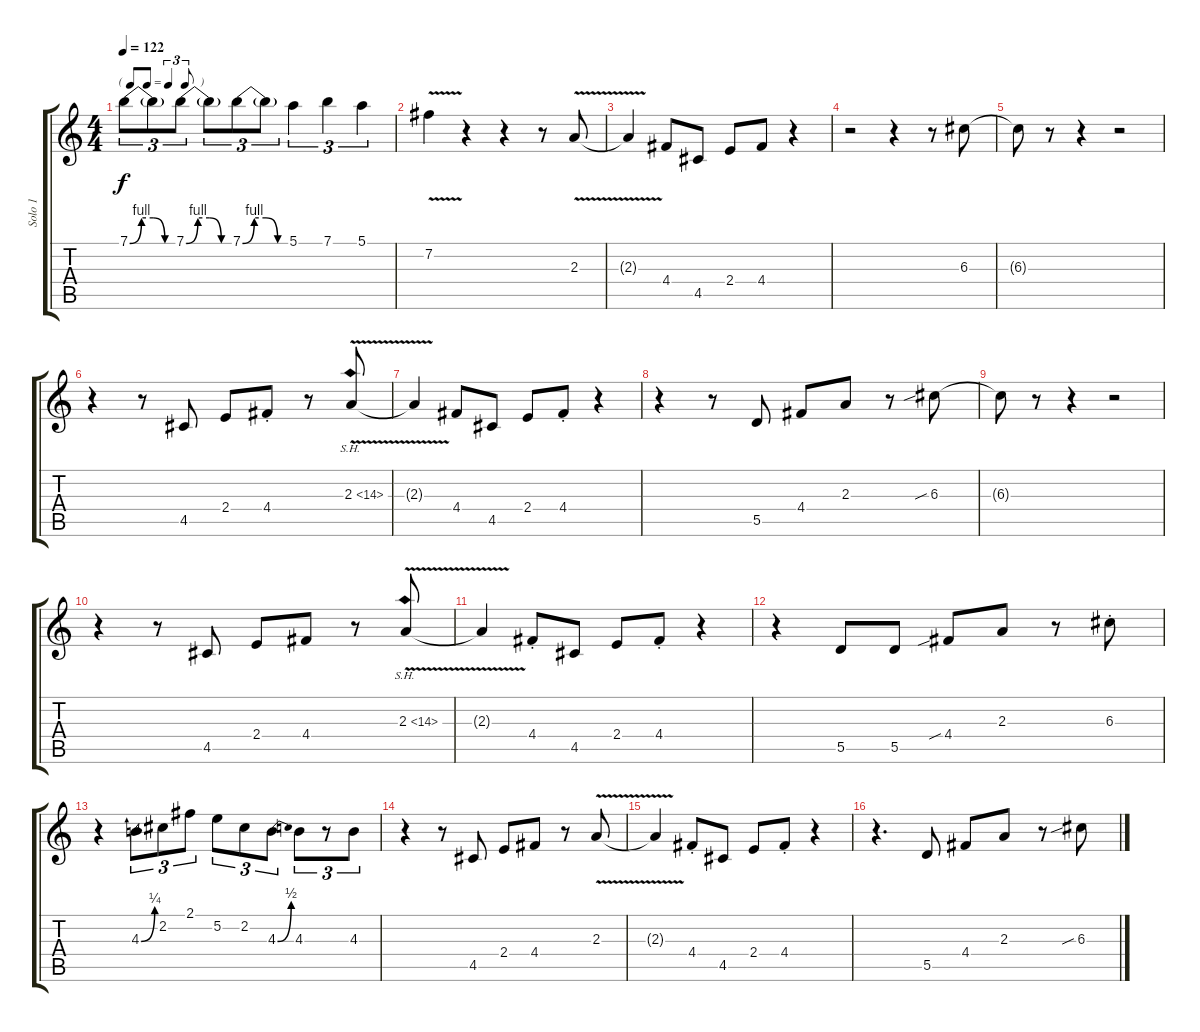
\track ("Solo 1" "Solo 1") {instrument electricguitarclean}
\staff {score tabs}
\tuning (E4 B3 G3 D3 A2 E2) {hide}
\ts (4 4)
\tf triplet8th
\tempo 122
\clef g2
\ks c
7.1{be (custom 0 0 15 4 30 4 45 0 60 0)}.8{tu (3 2) dy f} 7.1{t}.8{tu (3 2)} 7.1{be (custom 0 0 15 4 30 4 45 0 60 0)}.8{tu (3 2)} 7.1{t}.8{tu (3 2)} 7.1{be (custom 0 0 15 4 30 4 45 0 60 0)}.8{tu (3 2)} 7.1{t}.8{tu (3 2)} 5.1.4{tu (3 2)} 7.1.4{tu (3 2)} 5.1.4{tu (3 2)} |
7.2{v}.4 r.4 r.4 r.8 2.3{v}.8 |
2.3{t}.4 4.4.8 4.5.8 2.4.8 4.4.8 r.4 |
r.2 r.4 r.8 6.3.8 |
6.3{t}.8 r.8 r.4 r.2 |
r.4 r.8 4.5.8 2.4.8 4.4{st}.8 r.8 2.3{sh 12 v}.8 |
2.3{t}.4 4.4.8 4.5.8 2.4.8 4.4{st}.8 r.4 |
r.4 r.8 5.5.8 4.4.8 2.3.8 r.8 6.3{sib}.8 |
6.3{t}.8 r.8 r.4 r.2 |
r.4 r.8 4.5.8 2.4.8 4.4.8 r.8 2.3{sh 12 v}.8 |
2.3{t}.4 4.4{st}.8 4.5.8 2.4.8 4.4{st}.8 r.4 |
r.4 5.5.8 5.5.8 4.4{sib}.8 2.3.8 r.8 6.3{st}.8 |
r.4 4.3{be (bend 0 0 60 1)}.8{tu (3 2)} 2.2.8{tu (3 2)} 2.1.8{tu (3 2)} 5.2.8{tu (3 2)} 2.2.8{tu (3 2)} 4.3{be (bend 0 0 60 2)}.8{tu (3 2)} 4.3.8{tu (3 2)} r.8{tu (3 2)} 4.3.8{tu (3 2)} |
r.4 r.8 4.5.8 2.4.8 4.4.8 r.8 2.3{v}.8 |
2.3{t}.4 4.4{st}.8 4.5.8 2.4.8 4.4{st}.8 r.4 |
r.4{d} 5.5.8 4.4.8 2.3.8 r.8 6.3{sib}.8
